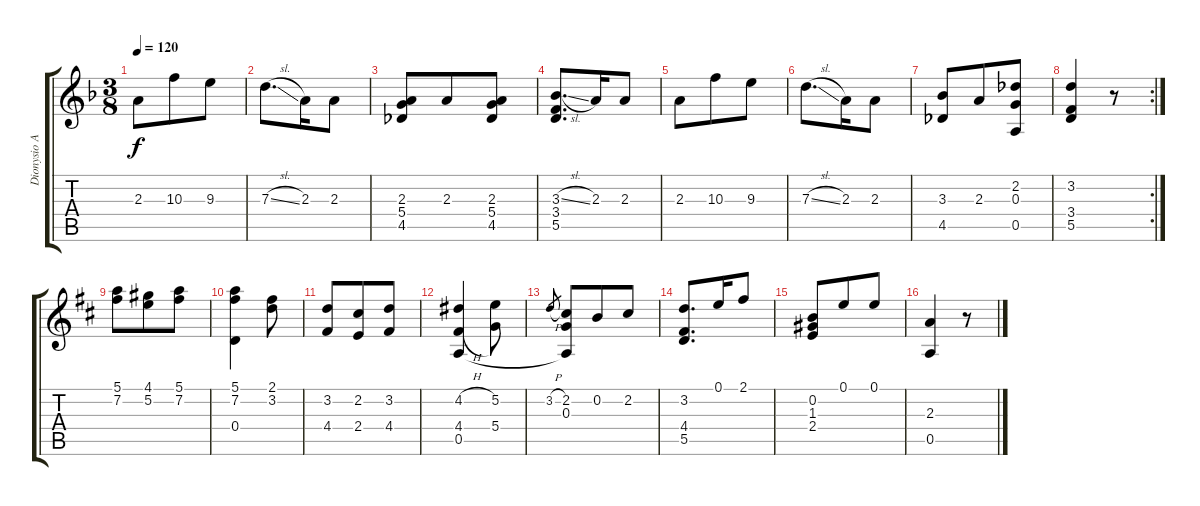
\track ("Dionysio Aguado" "Dionysio A") {instrument acousticguitarnylon}
\staff {score tabs}
\tuning (E4 B3 G3 D3 A2 E2) {hide}
\ts (3 8)
\tempo 120
\clef g2
\ks f
2.3.8{dy f} 10.3.8 9.3.8 |
7.3{sl}.8{d} 2.3.16 2.3.8 |
(2.3 5.4 4.5).8 2.3.8 (2.3 5.4 4.5).8 |
(3.3{sl} 3.4 5.5).8{d} 2.3.16 2.3.8 |
2.3.8 10.3.8 9.3.8 |
7.3{sl}.8{d} 2.3.16 2.3.8 |
(3.3 4.5).8 2.3.8 (2.2 0.3 0.5).8 |
\rc 2
(3.2 3.4 5.5).4 r.8 |
\ks d
(5.1 7.2).8 (4.1 5.2).8 (5.1 7.2).8 |
(5.1 7.2 0.4).4 (2.1 3.2).8 |
(3.2 4.4).8 (2.2 2.4).8 (3.2 4.4).8 |
(4.2{h} 4.4{h} 0.5).4 (5.2 5.4).8 |
3.2{h}.8{gr} (2.2 0.3 0.5{t}).8 0.2.8 2.2.8 |
(3.2 4.4 5.5).8{d} 0.1.16 2.1.8 |
(0.2 1.3 2.4).8 0.1.8 0.1.8 |
(2.3 0.5).4 r.8
